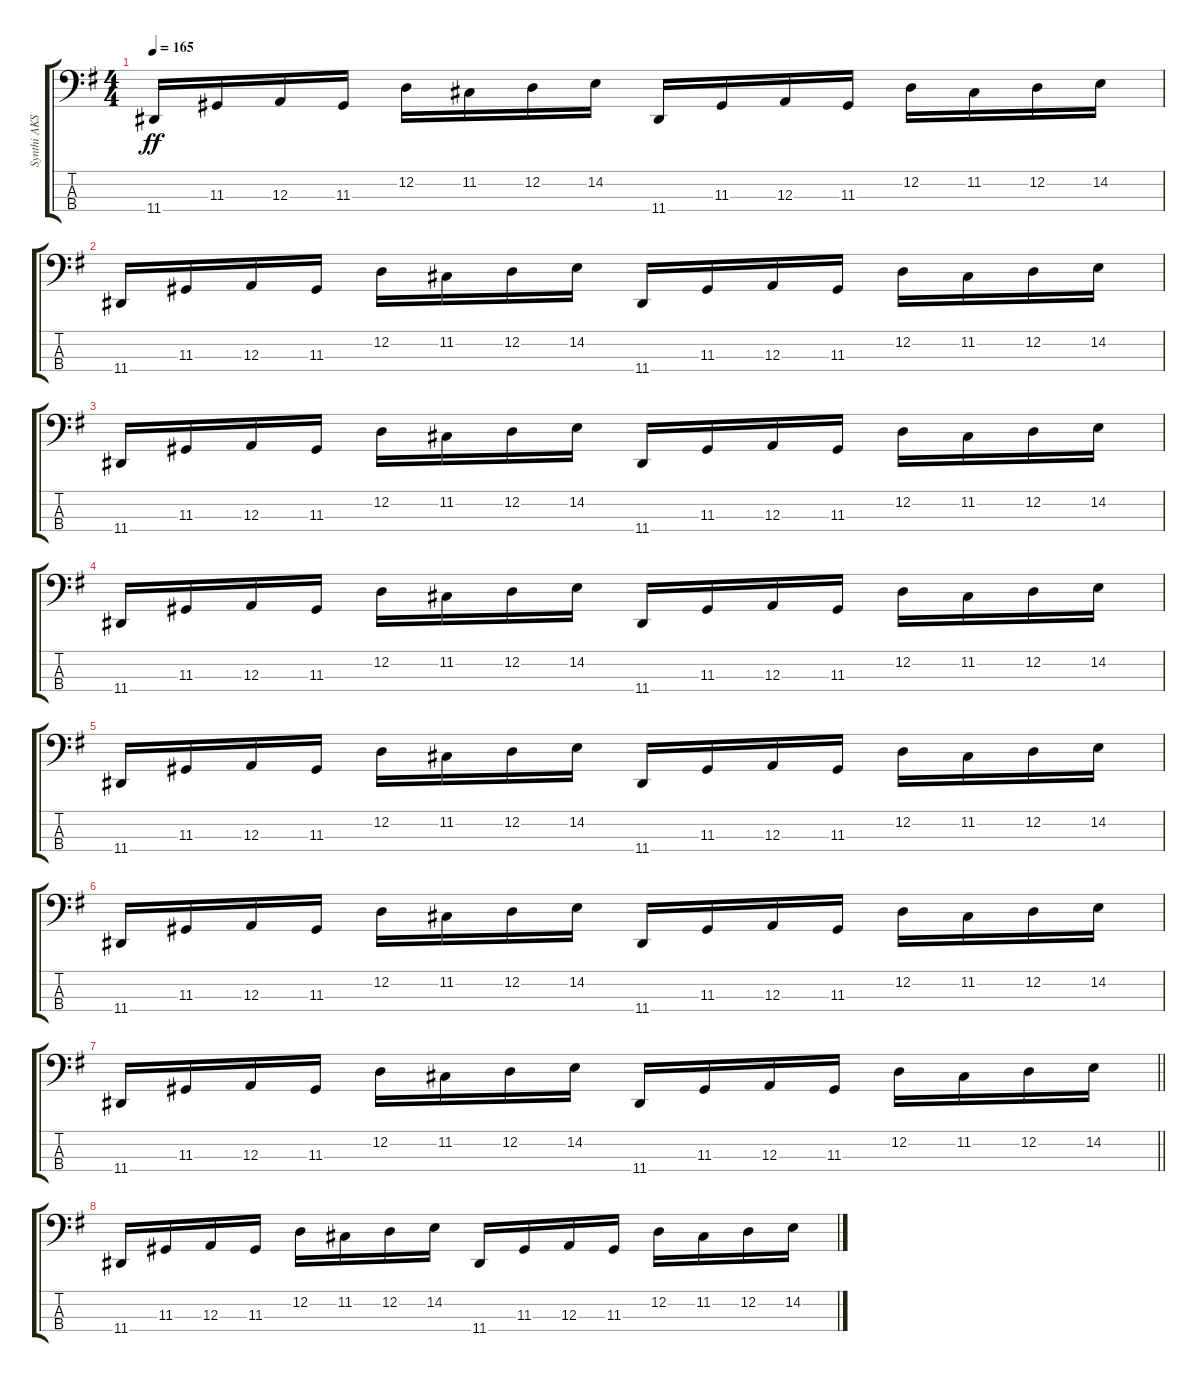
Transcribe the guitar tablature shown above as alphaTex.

\track ("Synthi AKS synthesiser  arr for gtr" "Synthi AKS") {instrument lead1square}
\staff {score tabs}
\tuning (G2 D2 A1 E1) {hide}
\ts (4 4)
\tempo 165
\clef f4
\ks g
11.4.16{dy ff} 11.3.16 12.3.16 11.3.16 12.2.16 11.2.16 12.2.16 14.2.16 11.4.16 11.3.16 12.3.16 11.3.16 12.2.16 11.2.16 12.2.16 14.2.16 |
11.4.16 11.3.16 12.3.16 11.3.16 12.2.16 11.2.16 12.2.16 14.2.16 11.4.16 11.3.16 12.3.16 11.3.16 12.2.16 11.2.16 12.2.16 14.2.16 |
11.4.16 11.3.16 12.3.16 11.3.16 12.2.16 11.2.16 12.2.16 14.2.16 11.4.16 11.3.16 12.3.16 11.3.16 12.2.16 11.2.16 12.2.16 14.2.16 |
11.4.16 11.3.16 12.3.16 11.3.16 12.2.16 11.2.16 12.2.16 14.2.16 11.4.16 11.3.16 12.3.16 11.3.16 12.2.16 11.2.16 12.2.16 14.2.16 |
11.4.16 11.3.16 12.3.16 11.3.16 12.2.16 11.2.16 12.2.16 14.2.16 11.4.16 11.3.16 12.3.16 11.3.16 12.2.16 11.2.16 12.2.16 14.2.16 |
11.4.16 11.3.16 12.3.16 11.3.16 12.2.16 11.2.16 12.2.16 14.2.16 11.4.16 11.3.16 12.3.16 11.3.16 12.2.16 11.2.16 12.2.16 14.2.16 |
\barLineRight lightlight
11.4.16 11.3.16 12.3.16 11.3.16 12.2.16 11.2.16 12.2.16 14.2.16 11.4.16 11.3.16 12.3.16 11.3.16 12.2.16 11.2.16 12.2.16 14.2.16 |
11.4.16 11.3.16 12.3.16 11.3.16 12.2.16 11.2.16 12.2.16 14.2.16 11.4.16 11.3.16 12.3.16 11.3.16 12.2.16 11.2.16 12.2.16 14.2.16
